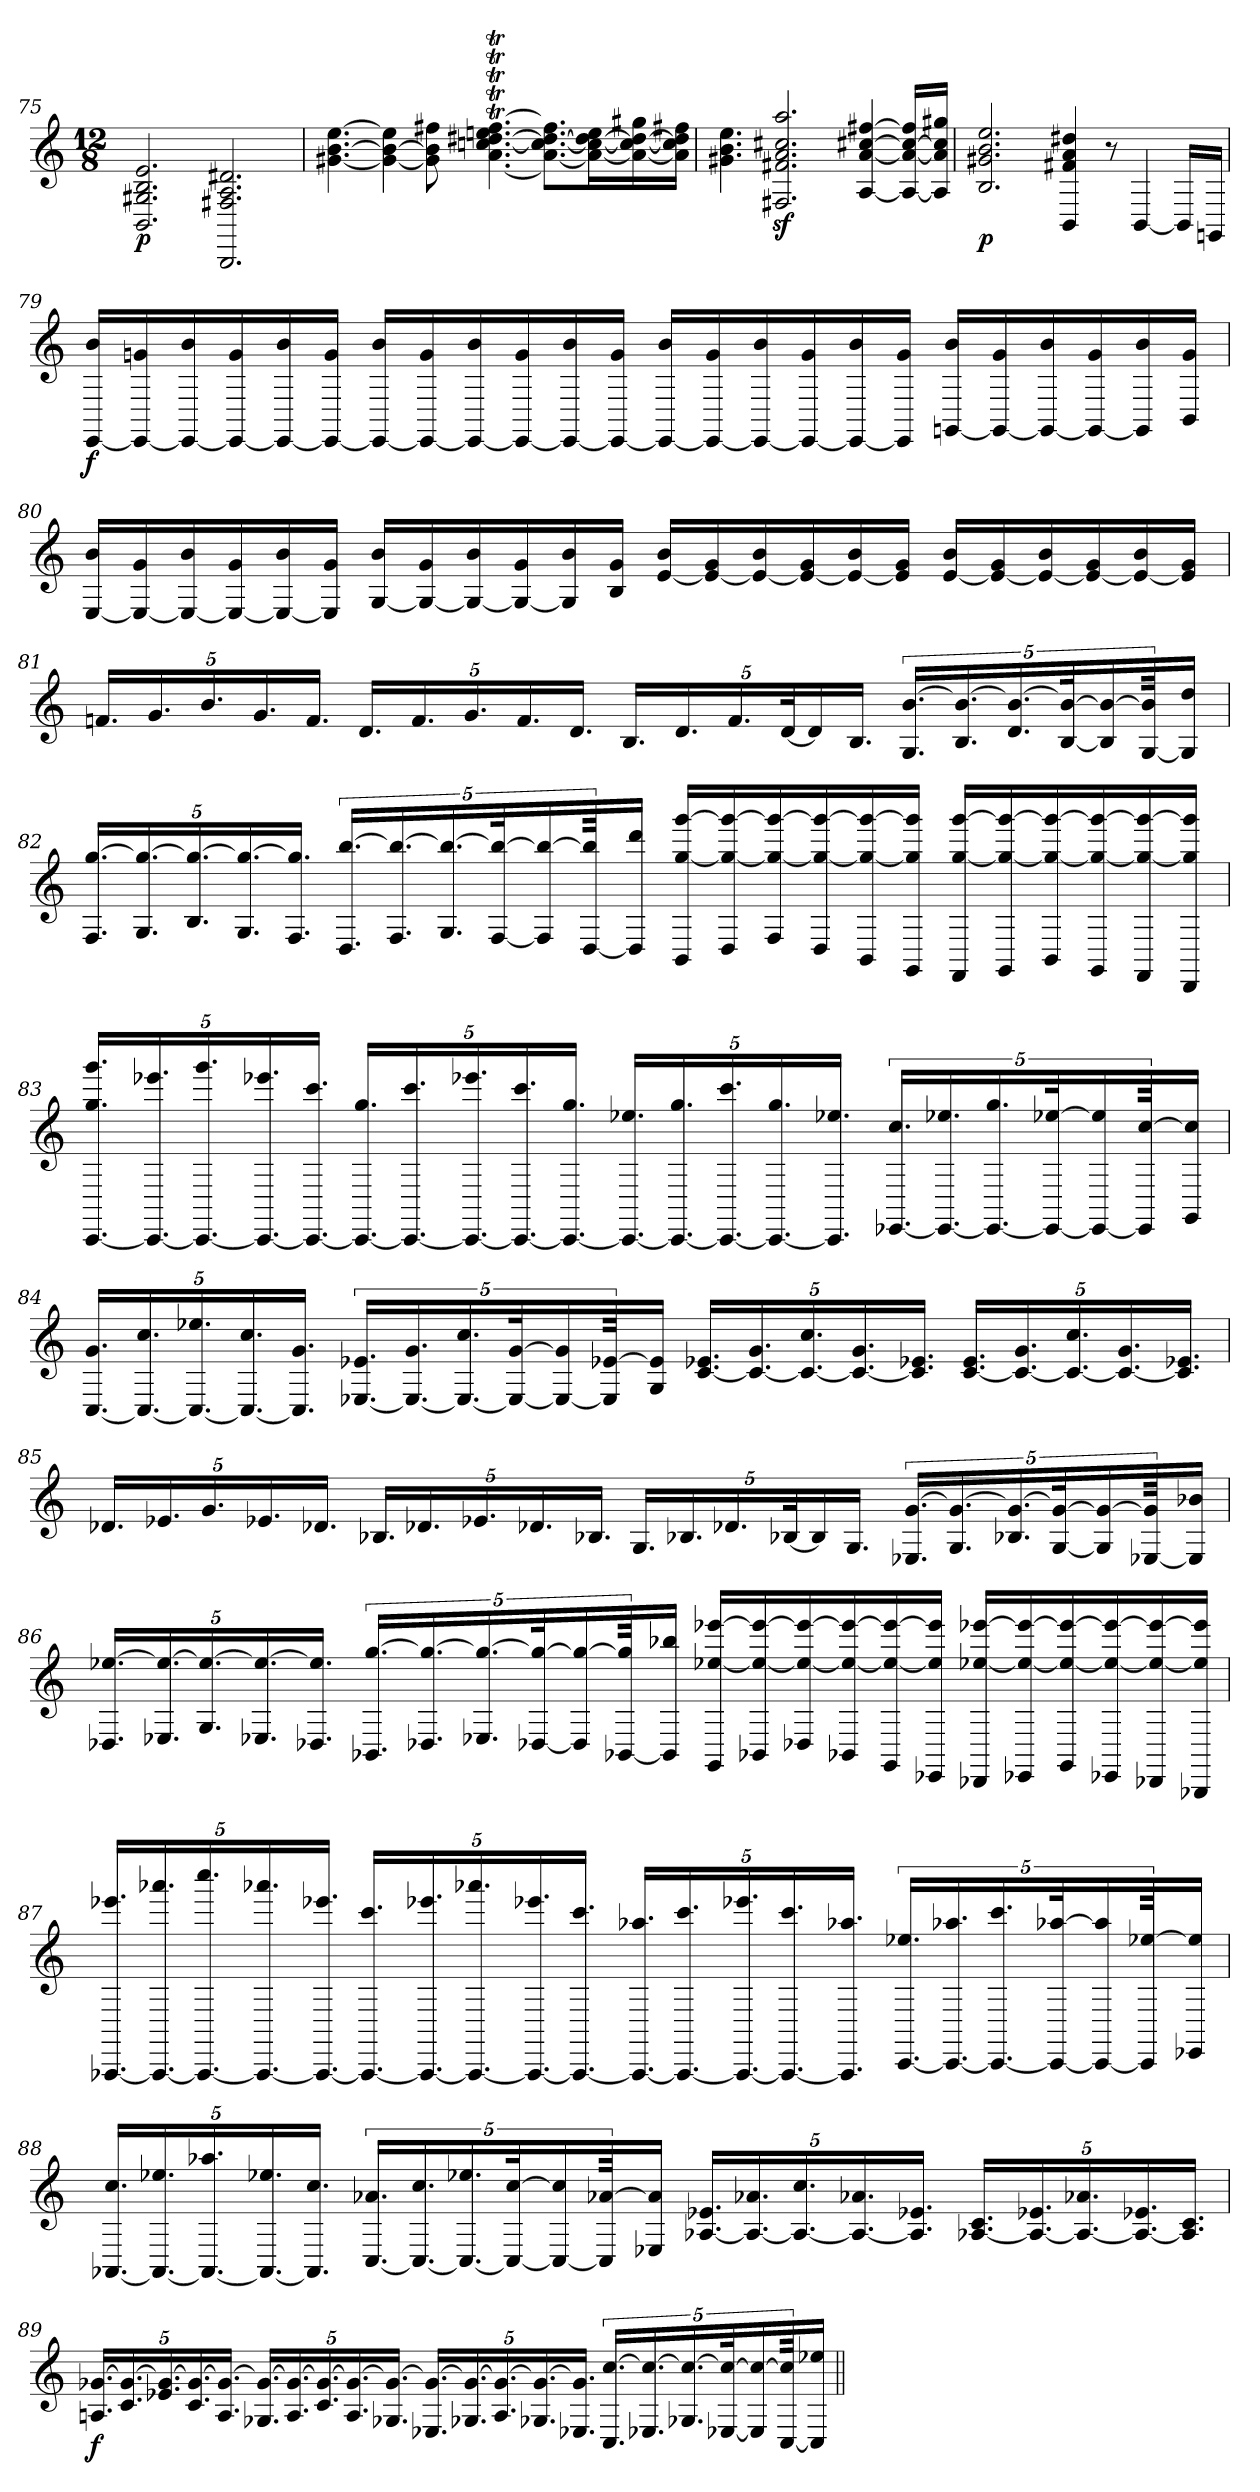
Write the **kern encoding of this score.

**kern	**dynam
*part1	*part1
*staff1	*staff1
*clefG2	*
*k[]	*
*C:	*
*M12/8	*
=75	=75
2.BB 2.G#X 2.B 2.e	p
2.BBB 2.F#X 2.A 2.d#X	.
=76	=76
[4.g#X [4.b [4.ee	.
4g#_ 4b_ 4ee]	.
8g#] 8b] 8ff#X	.
[4.aT [4.ccnT [4.dd#XT 4.eeT [4.ff#T	.
8.a_ 8.cc_ 8.dd#_ 8.ff#]L	.
16a_ 16cc_ 16dd#_ 16eeL	.
16a_ 16cc_ 16dd#_ 16gg#X	.
16a] 16cc] 16dd#] 16ff#XJJ	.
=77	=77
4.g#X 4.b 4.ee	.
2.F#Xz 2.f#Xz 2.az 2.cc#Xz 2.aaz	.
[4A [4a [4cc#X [4ff#X	.
16A_ 16a_ 16cc#_ 16ff#]LL	.
16A] 16a] 16cc#] 16gg#XJJ	.
=78	=78
2.B 2.g#X 2.b 2.ee	p
4BB 4f#X 4a 4dd#X	.
8r	.
[4BB	.
16BBLL]	.
16GGnJJ	.
=79	=79
[16EE 16bLL	f
16EE_ 16gn	.
16EE_ 16b	.
16EE_ 16g	.
16EE_ 16b	.
16EE_ 16gJJ	.
16EE_ 16bLL	.
16EE_ 16g	.
16EE_ 16b	.
16EE_ 16g	.
16EE_ 16b	.
16EE_ 16gJJ	.
16EE_ 16bLL	.
16EE_ 16g	.
16EE_ 16b	.
16EE_ 16g	.
16EE_ 16b	.
16EE] 16gJJ	.
[16GGn 16bLL	.
16GG_ 16g	.
16GG_ 16b	.
16GG_ 16g	.
16GG] 16b	.
16BB 16gJJ	.
=80	=80
[16E 16bLL	.
16E_ 16g	.
16E_ 16b	.
16E_ 16g	.
16E_ 16b	.
16E] 16gJJ	.
[16G 16bLL	.
16G_ 16g	.
16G_ 16b	.
16G_ 16g	.
16G] 16b	.
16B 16gJJ	.
[16e 16bLL	.
16e_ 16g	.
16e_ 16b	.
16e_ 16g	.
16e_ 16b	.
16e] 16gJJ	.
[16e 16bLL	.
16e_ 16g	.
16e_ 16b	.
16e_ 16g	.
16e_ 16b	.
16e] 16gJJ	.
=81	=81
20.fnLL	.
20.g	.
20.b	.
20.g	.
20.fJJ	.
20.dLL	.
20.f	.
20.g	.
20.f	.
20.dJJ	.
20.BLL	.
20.d	.
20.f	.
[40dK	.
20d]	.
20.BJJ	.
20.G [20.bLL	.
20.B 20.b_	.
20.d 20.b_	.
[40B 40b_K	.
20B] 20b_	.
[80G 80b]KK	.
16G] 16ddJJ	.
=82	=82
20.F [20.ggLL	.
20.G 20.gg_	.
20.B 20.gg_	.
20.G 20.gg_	.
20.F 20.gg]JJ	.
20.D [20.bbLL	.
20.F 20.bb_	.
20.G 20.bb_	.
[40F 40bb_K	.
20F] 20bb_	.
[80D 80bb]KK	.
16D] 16dddJJ	.
16BB [16gg [16gggLL	.
16D 16gg_ 16ggg_	.
16F 16gg_ 16ggg_	.
16D 16gg_ 16ggg_	.
16BB 16gg_ 16ggg_	.
16GG 16gg] 16ggg]JJ	.
16FF [16gg [16gggLL	.
16GG 16gg_ 16ggg_	.
16BB 16gg_ 16ggg_	.
16GG 16gg_ 16ggg_	.
16FF 16gg_ 16ggg_	.
16DD 16gg] 16ggg]JJ	.
=83	=83
[20.CC 20.gg 20.gggLL	.
20.CC_ 20.eee-X	.
20.CC_ 20.ggg	.
20.CC_ 20.eee-X	.
20.CC_ 20.cccJJ	.
20.CC_ 20.ggLL	.
20.CC_ 20.ccc	.
20.CC_ 20.eee-X	.
20.CC_ 20.ccc	.
20.CC_ 20.ggJJ	.
20.CC_ 20.ee-XLL	.
20.CC_ 20.gg	.
20.CC_ 20.ccc	.
20.CC_ 20.gg	.
20.CC] 20.ee-XJJ	.
[20.EE-X 20.ccLL	.
20.EE-_ 20.ee-X	.
20.EE-_ 20.gg	.
40EE-_ [40ee-XK	.
20EE-_ 20ee-]	.
80EE-] [80ccKK	.
16GG 16cc]JJ	.
=84	=84
[20.C 20.gLL	.
20.C_ 20.cc	.
20.C_ 20.ee-X	.
20.C_ 20.cc	.
20.C] 20.gJJ	.
[20.E-X 20.e-XLL	.
20.E-_ 20.g	.
20.E-_ 20.cc	.
40E-_ [40gK	.
20E-_ 20g]	.
80E-] [80e-XKK	.
16G 16e-]JJ	.
[20.c 20.e-XLL	.
20.c_ 20.g	.
20.c_ 20.cc	.
20.c_ 20.g	.
20.c] 20.e-XJJ	.
[20.c 20.e-LL	.
20.c_ 20.g	.
20.c_ 20.cc	.
20.c_ 20.g	.
20.c] 20.e-XJJ	.
=85	=85
20.d-XLL	.
20.e-X	.
20.g	.
20.e-X	.
20.d-XJJ	.
20.B-XLL	.
20.d-X	.
20.e-X	.
20.d-X	.
20.B-XJJ	.
20.GLL	.
20.B-X	.
20.d-X	.
[40B-XK	.
20B-]	.
20.GJJ	.
20.E-X [20.gLL	.
20.G 20.g_	.
20.B-X 20.g_	.
[40G 40g_K	.
20G] 20g_	.
[80E-X 80g]KK	.
16E-] 16b-XJJ	.
=86	=86
20.D-X [20.ee-XLL	.
20.E-X 20.ee-_	.
20.G 20.ee-_	.
20.E-X 20.ee-_	.
20.D-X 20.ee-]JJ	.
20.BB-X [20.ggLL	.
20.D-X 20.gg_	.
20.E-X 20.gg_	.
[40D-X 40gg_K	.
20D-] 20gg_	.
[80BB-X 80gg]KK	.
16BB-] 16bb-XJJ	.
16GG [16ee-X [16eee-XLL	.
16BB-X 16ee-_ 16eee-_	.
16D-X 16ee-_ 16eee-_	.
16BB-X 16ee-_ 16eee-_	.
16GG 16ee-_ 16eee-_	.
16EE-X 16ee-] 16eee-]JJ	.
16DD-X [16ee-X [16eee-XLL	.
16EE-X 16ee-_ 16eee-_	.
16GG 16ee-_ 16eee-_	.
16EE-X 16ee-_ 16eee-_	.
16DD-X 16ee-_ 16eee-_	.
16BBB-X 16ee-] 16eee-]JJ	.
=87	=87
[20.AAA-X 20.eee-XLL	.
20.AAA-_ 20.aaa-X	.
20.AAA-_ 20.cccc	.
20.AAA-_ 20.aaa-X	.
20.AAA-_ 20.eee-XJJ	.
20.AAA-_ 20.cccLL	.
20.AAA-_ 20.eee-X	.
20.AAA-_ 20.aaa-X	.
20.AAA-_ 20.eee-X	.
20.AAA-_ 20.cccJJ	.
20.AAA-_ 20.aa-XLL	.
20.AAA-_ 20.ccc	.
20.AAA-_ 20.eee-X	.
20.AAA-_ 20.ccc	.
20.AAA-] 20.aa-XJJ	.
[20.CC 20.ee-XLL	.
20.CC_ 20.aa-X	.
20.CC_ 20.ccc	.
40CC_ [40aa-XK	.
20CC_ 20aa-]	.
80CC] [80ee-XKK	.
16EE-X 16ee-]JJ	.
=88	=88
[20.AA-X 20.ccLL	.
20.AA-_ 20.ee-X	.
20.AA-_ 20.aa-X	.
20.AA-_ 20.ee-X	.
20.AA-] 20.ccJJ	.
[20.C 20.a-XLL	.
20.C_ 20.cc	.
20.C_ 20.ee-X	.
40C_ [40ccK	.
20C_ 20cc]	.
80C] [80a-XKK	.
16E-X 16a-]JJ	.
[20.A-X 20.e-XLL	.
20.A-_ 20.a-X	.
20.A-_ 20.cc	.
20.A-_ 20.a-X	.
20.A-] 20.e-XJJ	.
[20.A-X 20.cLL	.
20.A-_ 20.e-X	.
20.A-_ 20.a-X	.
20.A-_ 20.e-X	.
20.A-] 20.cJJ	.
=89	=89
20.An [20.g-XLL	f
20.c 20.g-_	.
20.e-X 20.g-_	.
20.c 20.g-_	.
20.A 20.g-_JJ	.
20.G-X 20.g-_LL	.
20.A 20.g-_	.
20.c 20.g-_	.
20.A 20.g-_	.
20.G-X 20.g-_JJ	.
20.E-X 20.g-_LL	.
20.G-X 20.g-_	.
20.A 20.g-_	.
20.G-X 20.g-_	.
20.E-X 20.g-]JJ	.
20.C [20.ccLL	.
20.E-X 20.cc_	.
20.G-X 20.cc_	.
[40E-X 40cc_K	.
20E-] 20cc_	.
[80C 80cc]KK	.
16C] 16ee-XJJ	.
=||	=||
*-	*-
